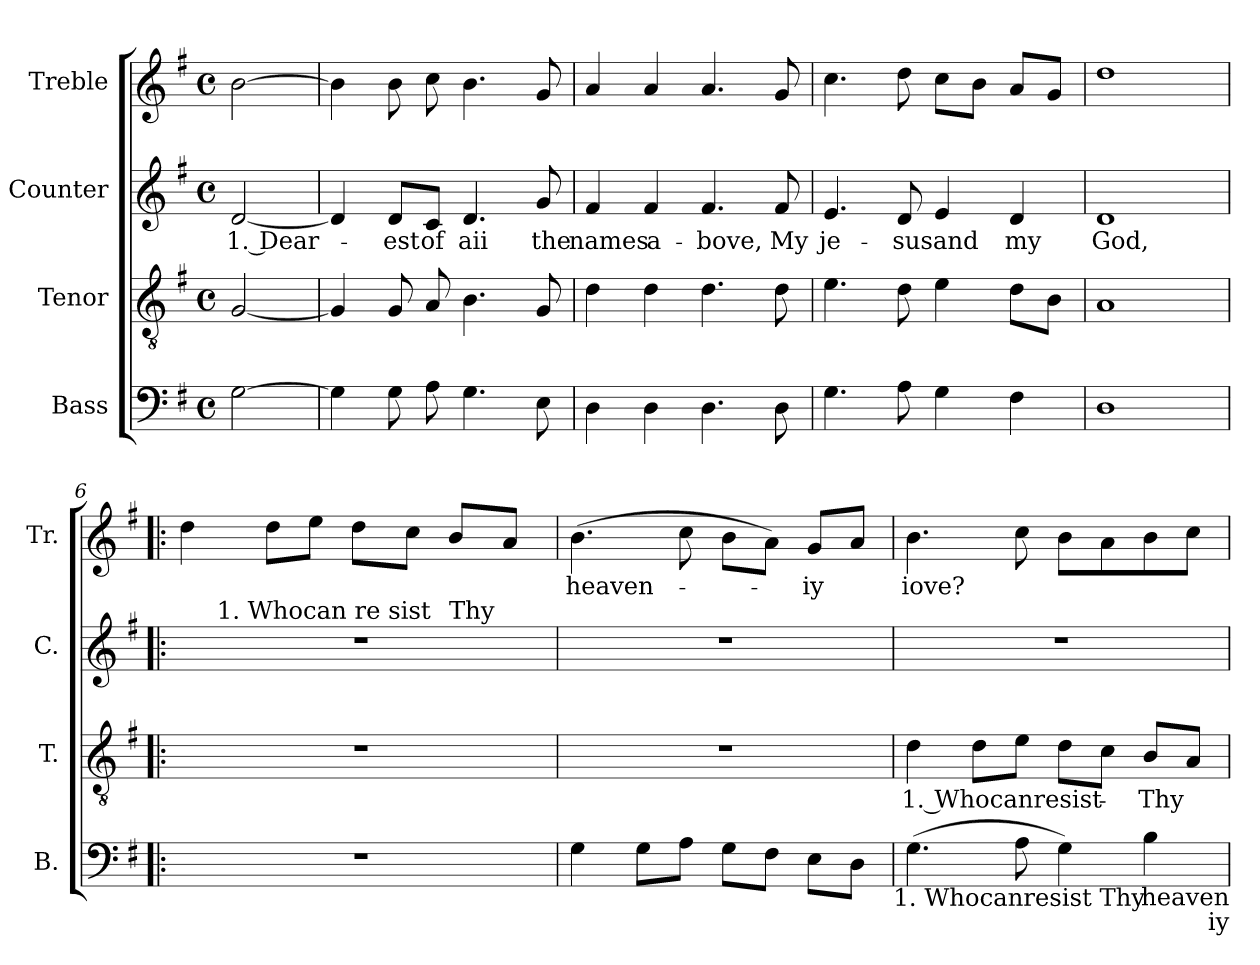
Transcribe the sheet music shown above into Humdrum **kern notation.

**kern	**kern	**text	**kern	**text	**kern	**text
*part4	*part3	*part3	*part2	*part2	*part1	*part1
*staff4	*staff3	*staff3	*staff2	*staff2	*staff1	*staff1
*I"Bass	*I"Tenor	*	*I"Counter	*	*I"Treble	*
*I'B.	*I'T.	*	*I'C.	*	*I'Tr.	*
*clefF4	*clefGv2	*	*clefG2	*	*clefG2	*
*ITrd7c12	*	*	*	*	*	*
*k[f#]	*k[f#]	*	*k[f#]	*	*k[f#]	*
*G:	*G:	*	*G:	*	*G:	*
*M4/4	*M4/4	*	*M4/4	*	*M4/4	*
*met(c)	*met(c)	*	*met(c)	*	*met(c)	*
=1	=1	=1	=1	=1	=1	=1
!	!	!	!	!LO:LY:b:rj	!	!
[>2GG\	[<2G/	.	[<2d/	1. Dear-	[>2b\	.
=2	=2	=2	=2	=2	=2	=2
4GG\]	4G/]	.	4d/]	.	4b\]	.
!	!	!	!	!LO:LY:b	!	!
8GG\	8G/	.	8d/L	-est	8b\	.
!	!	!	!	!LO:LY:b	!	!
8AA\	8A/	.	8c/J	of	8cc\	.
!	!	!	!	!LO:LY:b	!	!
4.GG\	4.B\	.	4.d/	aii	4.b\	.
!	!	!	!	!LO:LY:b	!	!
8EE\	8G/	.	8g/	the	8g/	.
=3	=3	=3	=3	=3	=3	=3
!	!	!	!	!LO:LY:b	!	!
4DD\	4d\	.	4f#/	names	4a/	.
!	!	!	!	!LO:LY:b	!	!
4DD\	4d\	.	4f#/	a-	4a/	.
!	!	!	!	!LO:LY:b	!	!
4.DD\	4.d\	.	4.f#/	-bove,	4.a/	.
!	!	!	!	!LO:LY:b	!	!
8DD\	8d\	.	8f#/	My	8g/	.
=4	=4	=4	=4	=4	=4	=4
!	!	!	!	!LO:LY:b	!	!
4.GG\	4.e\	.	4.e/	je-	4.cc\	.
!	!	!	!	!LO:LY:b	!	!
8AA\	8d\	.	8d/	-susand	8dd\	.
4GG\	4e\	.	4e/	.	8cc\L	.
.	.	.	.	.	8b\J	.
!	!	!	!	!LO:LY:b	!	!
4FF#\	8d\L	.	4d/	my	8a/L	.
.	8B\J	.	.	.	8g/J	.
=5	=5	=5	=5	=5	=5	=5
!	!	!	!	!LO:LY:b	!	!
1DD	1A	.	1d	God,	1dd	.
=6!|:	=6!|:	=6!|:	=6!|:	=6!|:	=6!|:	=6!|:
*	*	*	*^	*	*	*
*	*	*	*	*^	*	*	*
1r	1r	.	1r	16.ryy	2.ryy	.	4dd\	.
!	!	!	!	!LO:TX:a:t=1. Whocan re sist	!	!	!	!
.	.	.	.	2ryy	.	.	.	.
.	.	.	.	.	.	.	8dd\L	.
.	.	.	.	.	.	.	8ee\J	.
.	.	.	.	.	.	.	8dd\L	.
.	.	.	.	4ryy	.	.	.	.
.	.	.	.	.	.	.	8cc\J	.
!	!	!	!	!	!LO:TX:a:t=Thy	!	!	!
.	.	.	.	.	4ryy	.	8b/L	.
.	.	.	.	8ryy	.	.	.	.
.	.	.	.	.	.	.	8a/J	.
.	.	.	.	32ryy	.	.	.	.
!!LO:LB:g=z
=7	=7	=7	=7	=7	=7	=7	=7	=7
!	!	!	!	!	!	!	!	!LO:LY:b
*	*	*	*v	*v	*v	*	*	*
4GG\	1r	.	1r	.	(>4.b\	heaven-
8GG\L	.	.	.	.	.	.
8AA\J	.	.	.	.	8cc\	.
8GG\L	.	.	.	.	8b\L	.
8FF#\J	.	.	.	.	8a\J)	.
!	!	!	!	!	!	!LO:LY:b
8EE\L	.	.	.	.	8g/L	-iy
8DD\J	.	.	.	.	8a/J	.
!LO:TX:b:t=1. Whocanresist Thy	!	!	!	!	!	!
=8	=8	=8	=8	=8	=8	=8
!	!	!LO:LY:b:rj	!	!	!	!LO:LY:b
(>4.GG\	4d\	1. Whocanresist-	1r	.	4.b\	iove?
.	8d\L	.	.	.	.	.
8AA\	8e\J	.	.	.	8cc\	.
4GG\)	8d\L	.	.	.	8b\L	.
.	8c\J	.	.	.	8a\	.
!	!	!LO:LY:b	!	!	!	!
4BB\	8B/L	-Thy	.	.	8b\	.
.	8A/J	.	.	.	8cc\J	.
!LO:TX:b:t=heaven	!	!	!	!	!	!
!LO:TX:b:t=iy	!	!	!	!	!	!
=	=	=	=	=	=	=
*-	*-	*-	*-	*-	*-	*-
